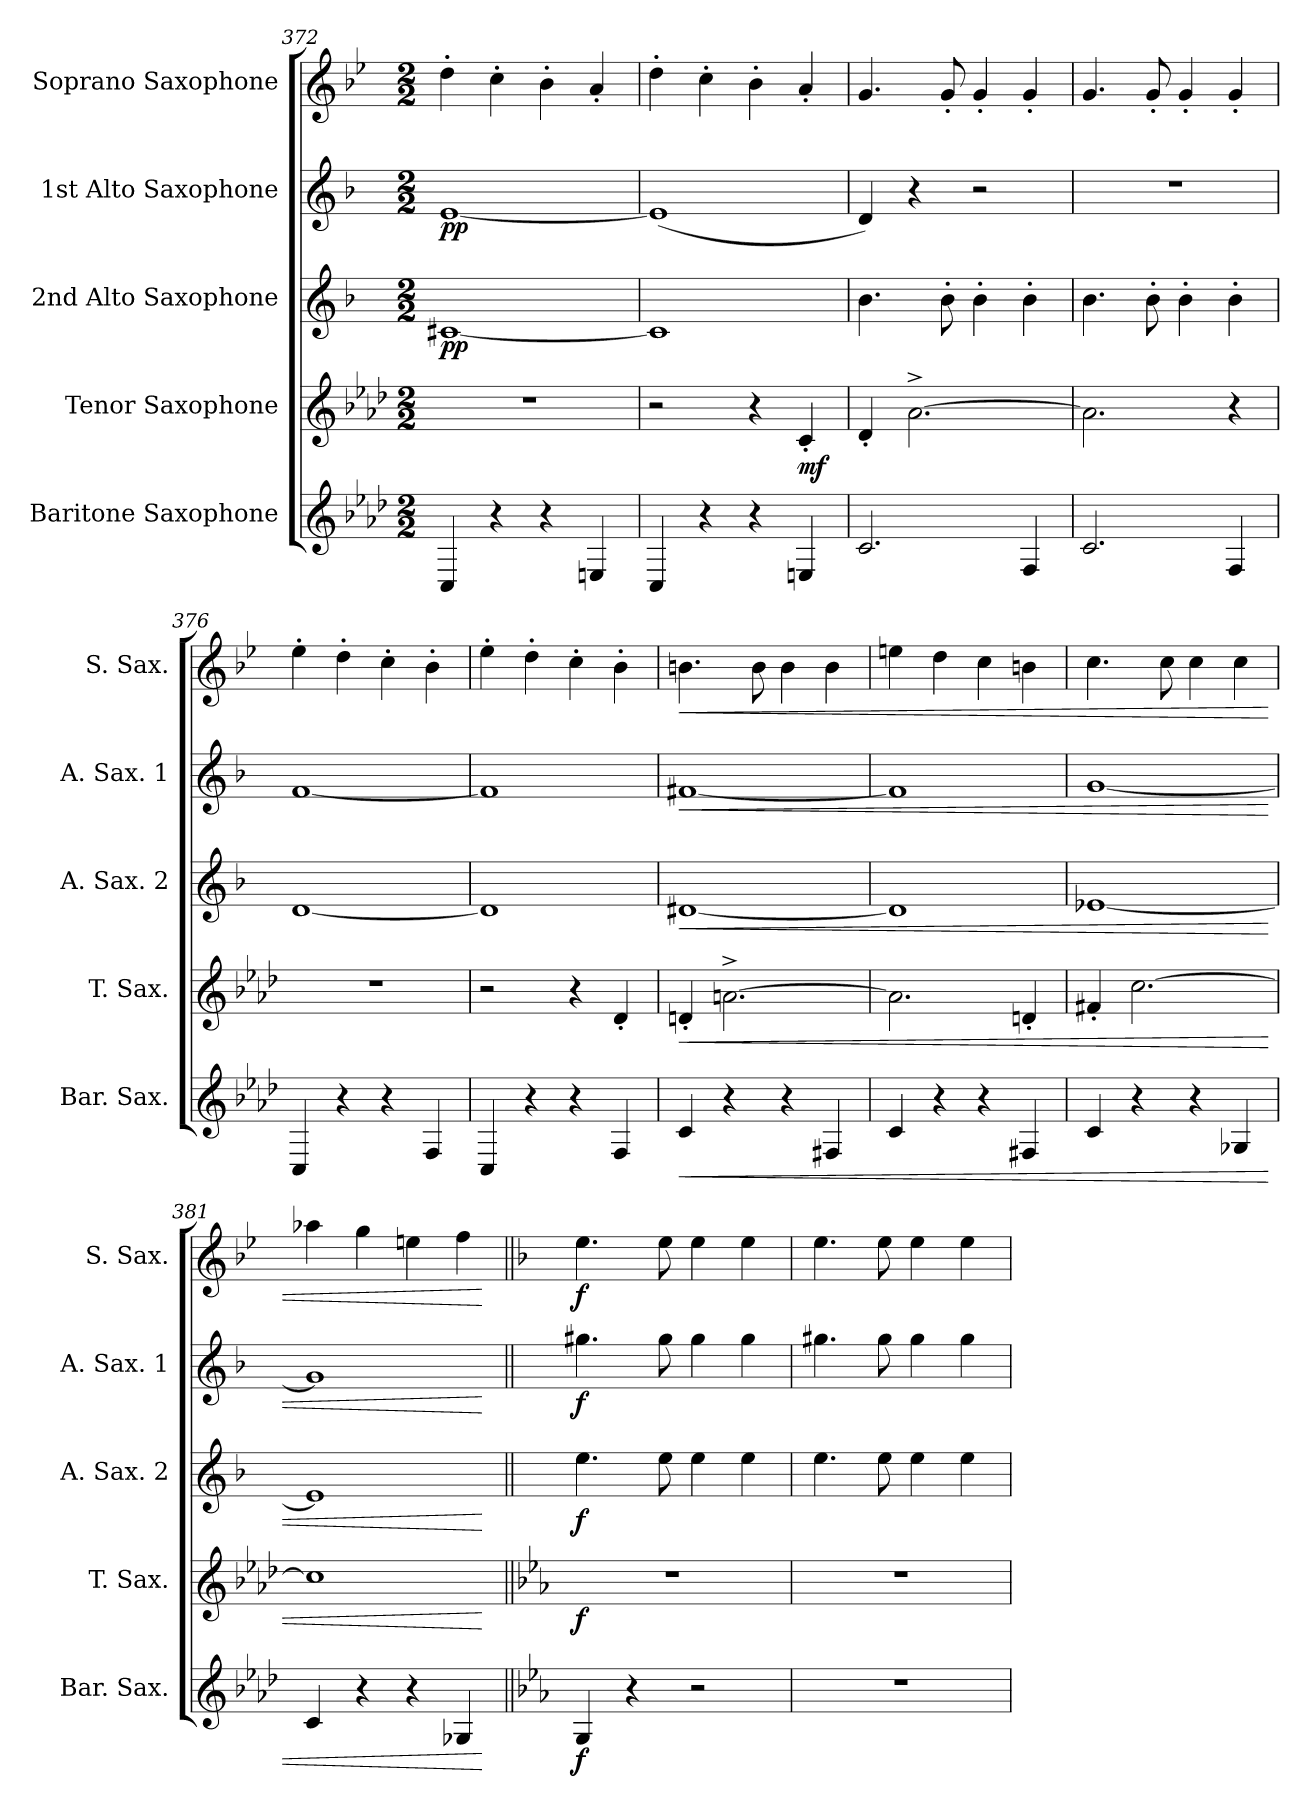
**kern	**dynam	**kern	**dynam	**kern	**dynam	**kern	**dynam	**kern	**dynam
*part5	*part5	*part4	*part4	*part3	*part3	*part2	*part2	*part1	*part1
*staff5	*staff5	*staff4	*staff4	*staff3	*staff3	*staff2	*staff2	*staff1	*staff1
*I"Baritone Saxophone	*	*I"Tenor Saxophone	*	*I"2nd Alto Saxophone	*	*I"1st Alto Saxophone	*	*I"Soprano Saxophone	*
*I'Bar. Sax.	*	*I'T. Sax.	*	*I'A. Sax. 2	*	*I'A. Sax. 1	*	*I'S. Sax.	*
*clefG2	*	*clefG2	*	*clefG2	*	*clefG2	*	*clefG2	*
*ITrd12c21	*	*ITrd8c14	*	*ITrd5c9	*	*ITrd5c9	*	*ITrd1c2	*
*k[b-e-a-d-]	*	*k[b-e-a-d-]	*	*k[b-e-a-d-]	*	*k[b-e-a-d-]	*	*k[b-e-a-d-]	*
*M2/2	*	*M2/2	*	*M2/2	*	*M2/2	*	*M2/2	*
=372	=372	=372	=372	=372	=372	=372	=372	=372	=372
!	!	!	!	!	!LO:DY:b	!	!LO:DY:b	!	!
4CC/	.	1r	.	[1En	pp	[1G	pp	4cc'\	.
4r	.	.	.	.	.	.	.	4b-'\	.
4r	.	.	.	.	.	.	.	4a-'\	.
4EEn/	.	.	.	.	.	.	.	4g'/	.
=373	=373	=373	=373	=373	=373	=373	=373	=373	=373
4CC/	.	2r	.	1E]	.	(1G]	.	4cc'\	.
4r	.	.	.	.	.	.	.	4b-'\	.
4r	.	4r	.	.	.	.	.	4a-'\	.
!	!	!	!LO:DY:b	!	!	!	!	!	!
4EEn/	.	4C'/	mf	.	.	.	.	4g'/	.
=374	=374	=374	=374	=374	=374	=374	=374	=374	=374
2.C/	.	4D-'/	.	4.d-\	.	4F/)	.	4.f/	.
.	.	[2.A-^\	.	.	.	4r	.	.	.
.	.	.	.	8d-'\	.	.	.	8f'/	.
.	.	.	.	4d-'\	.	2r	.	4f'/	.
4FF/	.	.	.	4d-'\	.	.	.	4f'/	.
=375	=375	=375	=375	=375	=375	=375	=375	=375	=375
2.C/	.	2.A-\]	.	4.d-\	.	1r	.	4.f/	.
.	.	.	.	8d-'\	.	.	.	8f'/	.
.	.	.	.	4d-'\	.	.	.	4f'/	.
4FF/	.	4r	.	4d-'\	.	.	.	4f'/	.
=376	=376	=376	=376	=376	=376	=376	=376	=376	=376
4CC/	.	1r	.	[1F	.	[1A-	.	4dd-'\	.
4r	.	.	.	.	.	.	.	4cc'\	.
4r	.	.	.	.	.	.	.	4b-'\	.
4FF/	.	.	.	.	.	.	.	4a-'\	.
!!LO:LB:g=z
=377	=377	=377	=377	=377	=377	=377	=377	=377	=377
4CC/	.	2r	.	1F]	.	1A-]	.	4dd-'\	.
4r	.	.	.	.	.	.	.	4cc'\	.
4r	.	4r	.	.	.	.	.	4b-'\	.
4FF/	.	4D-'/	.	.	.	.	.	4a-'\	.
=378	=378	=378	=378	=378	=378	=378	=378	=378	=378
!	!LO:HP:b	!	!LO:HP:b	!	!LO:HP:b	!	!LO:HP:b	!	!LO:HP:b
4C/	<	4Dn'/	<	[1F#X	<	[1An	<	4.an\	<
4r	.	[2.An^\	.	.	.	.	.	.	.
.	.	.	.	.	.	.	.	8a\	.
4r	.	.	.	.	.	.	.	4a\	.
4FF#X/	.	.	.	.	.	.	.	4a\	.
=379	=379	=379	=379	=379	=379	=379	=379	=379	=379
4C/	.	2.A\]	.	1F#]	.	1A]	.	4ddn\	.
4r	.	.	.	.	.	.	.	4cc\	.
4r	.	.	.	.	.	.	.	4b-\	.
4FF#X/	.	4Dn'/	.	.	.	.	.	4an\	.
=380	=380	=380	=380	=380	=380	=380	=380	=380	=380
4C/	.	4F#X'/	.	[1G-X	.	[1B-	.	4.b-\	.
4r	.	[2.c\	.	.	.	.	.	.	.
.	.	.	.	.	.	.	.	8b-\	.
4r	.	.	.	.	.	.	.	4b-\	.
4GG-X/	.	.	.	.	.	.	.	4b-\	.
=381	=381	=381	=381	=381	=381	=381	=381	=381	=381
4C/	.	1c]	.	1G-]	.	1B-]	.	4gg-X\	.
4r	.	.	.	.	.	.	.	4ff\	.
4r	.	.	.	.	.	.	.	4ddn\	.
4GG-X/	.	.	.	.	.	.	.	4ee-\	.
.	[	.	[	.	[	.	[	.	[
=382||	=382||	=382||	=382||	=382||	=382||	=382||	=382||	=382||	=382||
*k[b-e-a-]	*	*k[b-e-a-]	*	*k[b-e-a-]	*	*k[b-e-a-]	*	*k[b-e-a-]	*
!	!LO:DY:b	!	!LO:DY:b	!	!LO:DY:b	!	!LO:DY:b	!	!LO:DY:b
4GG/	f	1r	f	4.g\	f	4.bn\	f	4.dd\	f
4r	.	.	.	.	.	.	.	.	.
.	.	.	.	8g\	.	8b\	.	8dd\	.
2r	.	.	.	4g\	.	4b\	.	4dd\	.
.	.	.	.	4g\	.	4b\	.	4dd\	.
=383	=383	=383	=383	=383	=383	=383	=383	=383	=383
1r	.	1r	.	4.g\	.	4.bn\	.	4.dd\	.
.	.	.	.	8g\	.	8b\	.	8dd\	.
.	.	.	.	4g\	.	4b\	.	4dd\	.
.	.	.	.	4g\	.	4b\	.	4dd\	.
=	=	=	=	=	=	=	=	=	=
*-	*-	*-	*-	*-	*-	*-	*-	*-	*-
